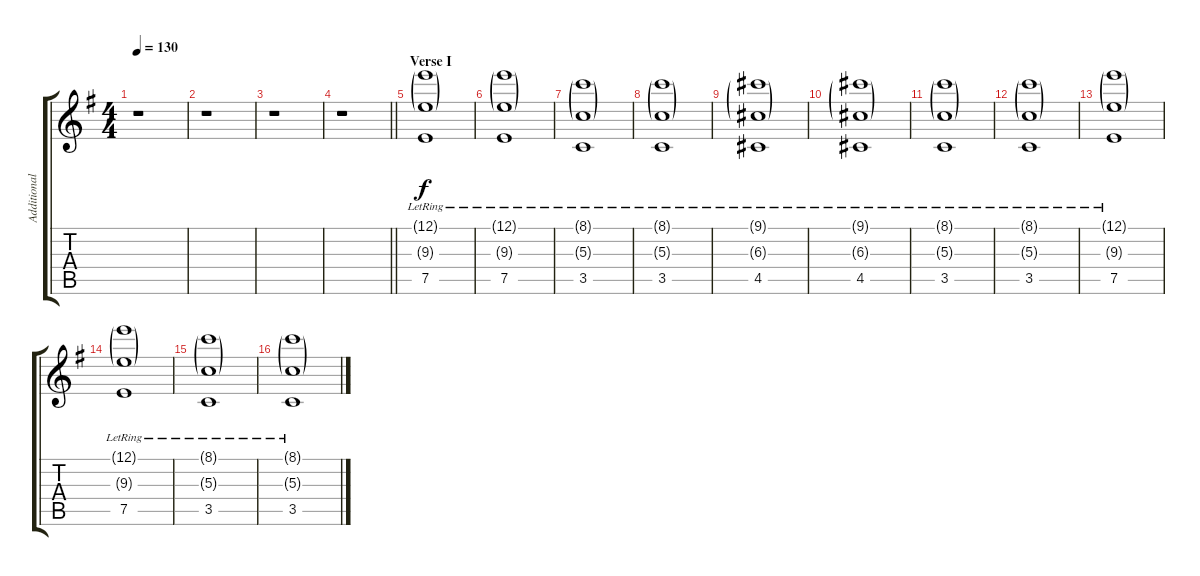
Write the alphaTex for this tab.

\track ("Additional/Lead Acoustic Guitar (C)" "Additional") {instrument acousticguitarsteel}
\staff {score tabs}
\tuning (E4 B3 G3 D3 A2 E2) {hide}
\ts (4 4)
\tempo 130
\clef g2
\ks eminor
r.1{dy f} |
r.1 |
r.1 |
\barLineRight lightlight
r.1 |
\section ("" "Verse I")
(12.1{g lr} 9.3{g lr} 7.5{lr}).1 |
(12.1{g lr} 9.3{g lr} 7.5{lr}).1 |
(8.1{g lr} 5.3{g lr} 3.5{lr}).1 |
(8.1{g lr} 5.3{g lr} 3.5{lr}).1 |
(9.1{g lr} 6.3{g lr} 4.5{lr}).1 |
(9.1{g lr} 6.3{g lr} 4.5{lr}).1 |
(8.1{g lr} 5.3{g lr} 3.5{lr}).1 |
(8.1{g lr} 5.3{g lr} 3.5{lr}).1 |
(12.1{g lr} 9.3{g lr} 7.5{lr}).1 |
(12.1{g lr} 9.3{g lr} 7.5{lr}).1 |
(8.1{g lr} 5.3{g lr} 3.5{lr}).1 |
(8.1{g lr} 5.3{g lr} 3.5{lr}).1
